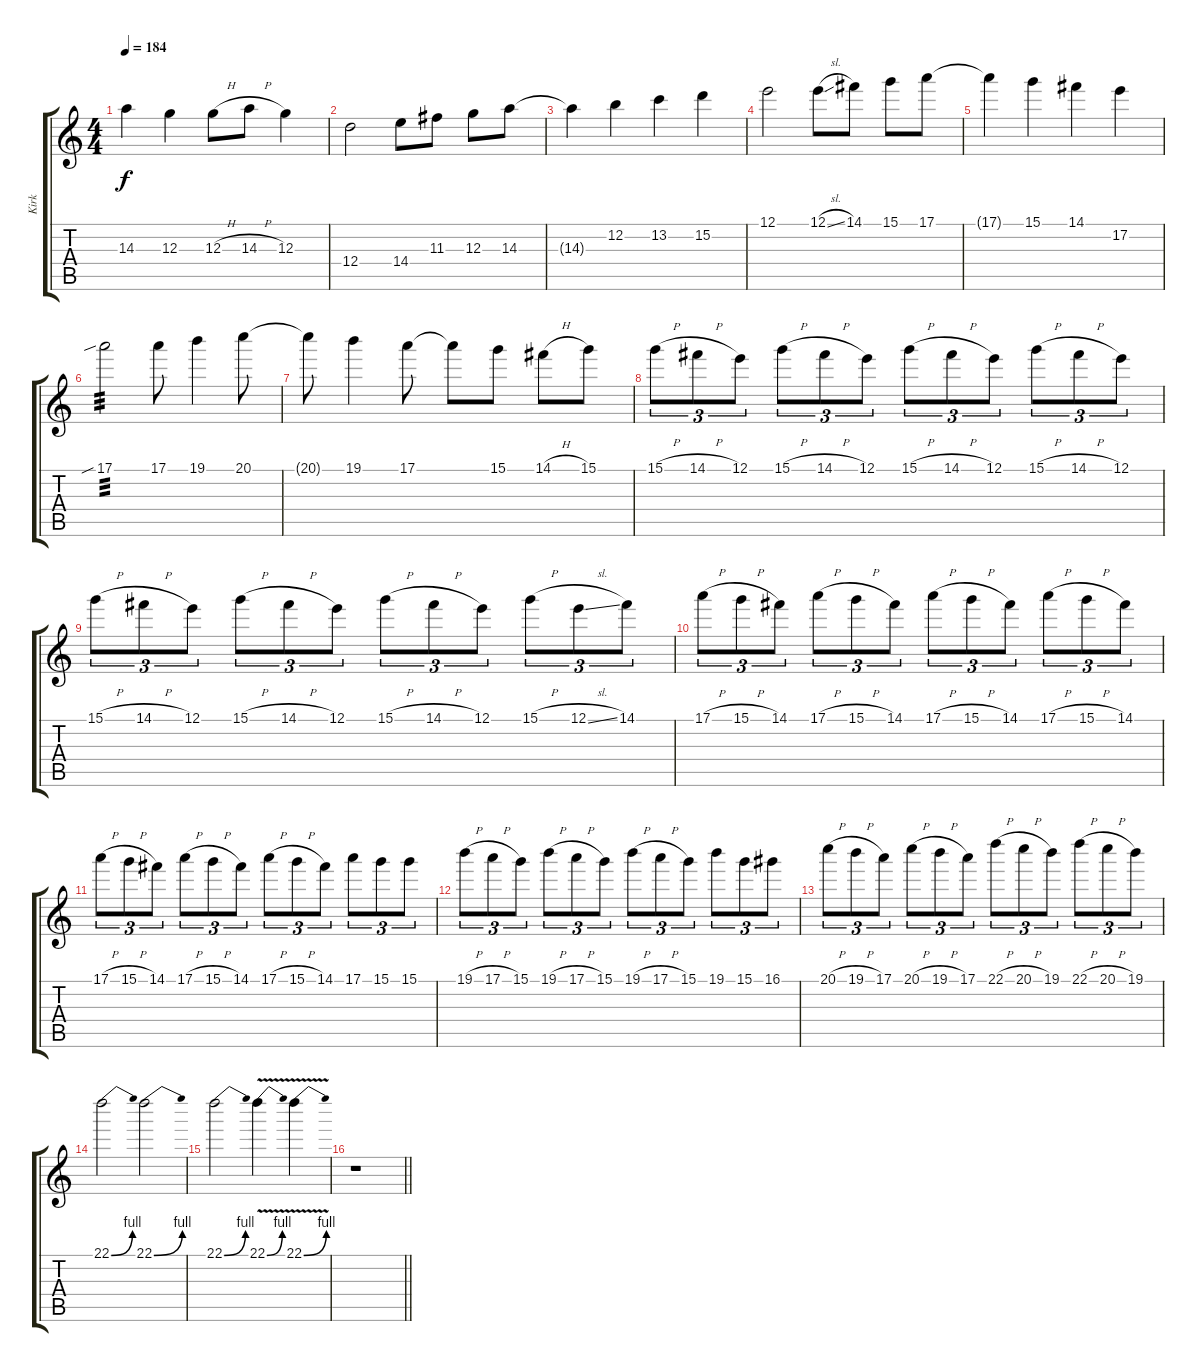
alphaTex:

\track ("Kirk" "Kirk") {instrument distortionguitar}
\staff {score tabs}
\tuning (E4 B3 G3 D3 A2 E2) {hide}
\ts (4 4)
\tempo 184
\clef g2
\ks c
14.3{t}.4{dy f} 12.3.4 12.3{h}.8 14.3{h}.8 12.3.4 |
12.4.2 14.4.8 11.3.8 12.3.8 14.3.8 |
14.3{t}.4 12.2.4 13.2.4 15.2.4 |
12.1.2 12.1{sl}.8 14.1.8 15.1.8 17.1.8 |
17.1{t}.4 15.1.4 14.1.4 17.2.4 |
17.1{sib}.2{tp 3} 17.1.8 19.1.4 20.1.8 |
20.1{t}.8 19.1.4 17.1.8 17.1{t}.8 15.1.8 14.1{h}.8 15.1.8 |
15.1{h}.8{tu (3 2)} 14.1{h}.8{tu (3 2)} 12.1.8{tu (3 2)} 15.1{h}.8{tu (3 2)} 14.1{h}.8{tu (3 2)} 12.1.8{tu (3 2)} 15.1{h}.8{tu (3 2)} 14.1{h}.8{tu (3 2)} 12.1.8{tu (3 2)} 15.1{h}.8{tu (3 2)} 14.1{h}.8{tu (3 2)} 12.1.8{tu (3 2)} |
15.1{h}.8{tu (3 2)} 14.1{h}.8{tu (3 2)} 12.1.8{tu (3 2)} 15.1{h}.8{tu (3 2)} 14.1{h}.8{tu (3 2)} 12.1.8{tu (3 2)} 15.1{h}.8{tu (3 2)} 14.1{h}.8{tu (3 2)} 12.1.8{tu (3 2)} 15.1{h}.8{tu (3 2)} 12.1{sl}.8{tu (3 2)} 14.1.8{tu (3 2)} |
17.1{h}.8{tu (3 2)} 15.1{h}.8{tu (3 2)} 14.1.8{tu (3 2)} 17.1{h}.8{tu (3 2)} 15.1{h}.8{tu (3 2)} 14.1.8{tu (3 2)} 17.1{h}.8{tu (3 2)} 15.1{h}.8{tu (3 2)} 14.1.8{tu (3 2)} 17.1{h}.8{tu (3 2)} 15.1{h}.8{tu (3 2)} 14.1.8{tu (3 2)} |
17.1{h}.8{tu (3 2)} 15.1{h}.8{tu (3 2)} 14.1.8{tu (3 2)} 17.1{h}.8{tu (3 2)} 15.1{h}.8{tu (3 2)} 14.1.8{tu (3 2)} 17.1{h}.8{tu (3 2)} 15.1{h}.8{tu (3 2)} 14.1.8{tu (3 2)} 17.1.8{tu (3 2)} 15.1.8{tu (3 2)} 15.1.8{tu (3 2)} |
19.1{h}.8{tu (3 2)} 17.1{h}.8{tu (3 2)} 15.1.8{tu (3 2)} 19.1{h}.8{tu (3 2)} 17.1{h}.8{tu (3 2)} 15.1.8{tu (3 2)} 19.1{h}.8{tu (3 2)} 17.1{h}.8{tu (3 2)} 15.1.8{tu (3 2)} 19.1.8{tu (3 2)} 15.1.8{tu (3 2)} 16.1.8{tu (3 2)} |
20.1{h}.8{tu (3 2)} 19.1{h}.8{tu (3 2)} 17.1.8{tu (3 2)} 20.1{h}.8{tu (3 2)} 19.1{h}.8{tu (3 2)} 17.1.8{tu (3 2)} 22.1{h}.8{tu (3 2)} 20.1{h}.8{tu (3 2)} 19.1.8{tu (3 2)} 22.1{h}.8{tu (3 2)} 20.1{h}.8{tu (3 2)} 19.1.8{tu (3 2)} |
22.1{be (bend 0 0 60 4)}.2 22.1{be (bend 0 0 60 4)}.2 |
22.1{be (bend 0 0 60 4)}.2 22.1{be (bend 0 0 60 4) v}.4 22.1{be (bend 0 0 60 4) v}.4 |
\barLineRight lightlight
r.1
